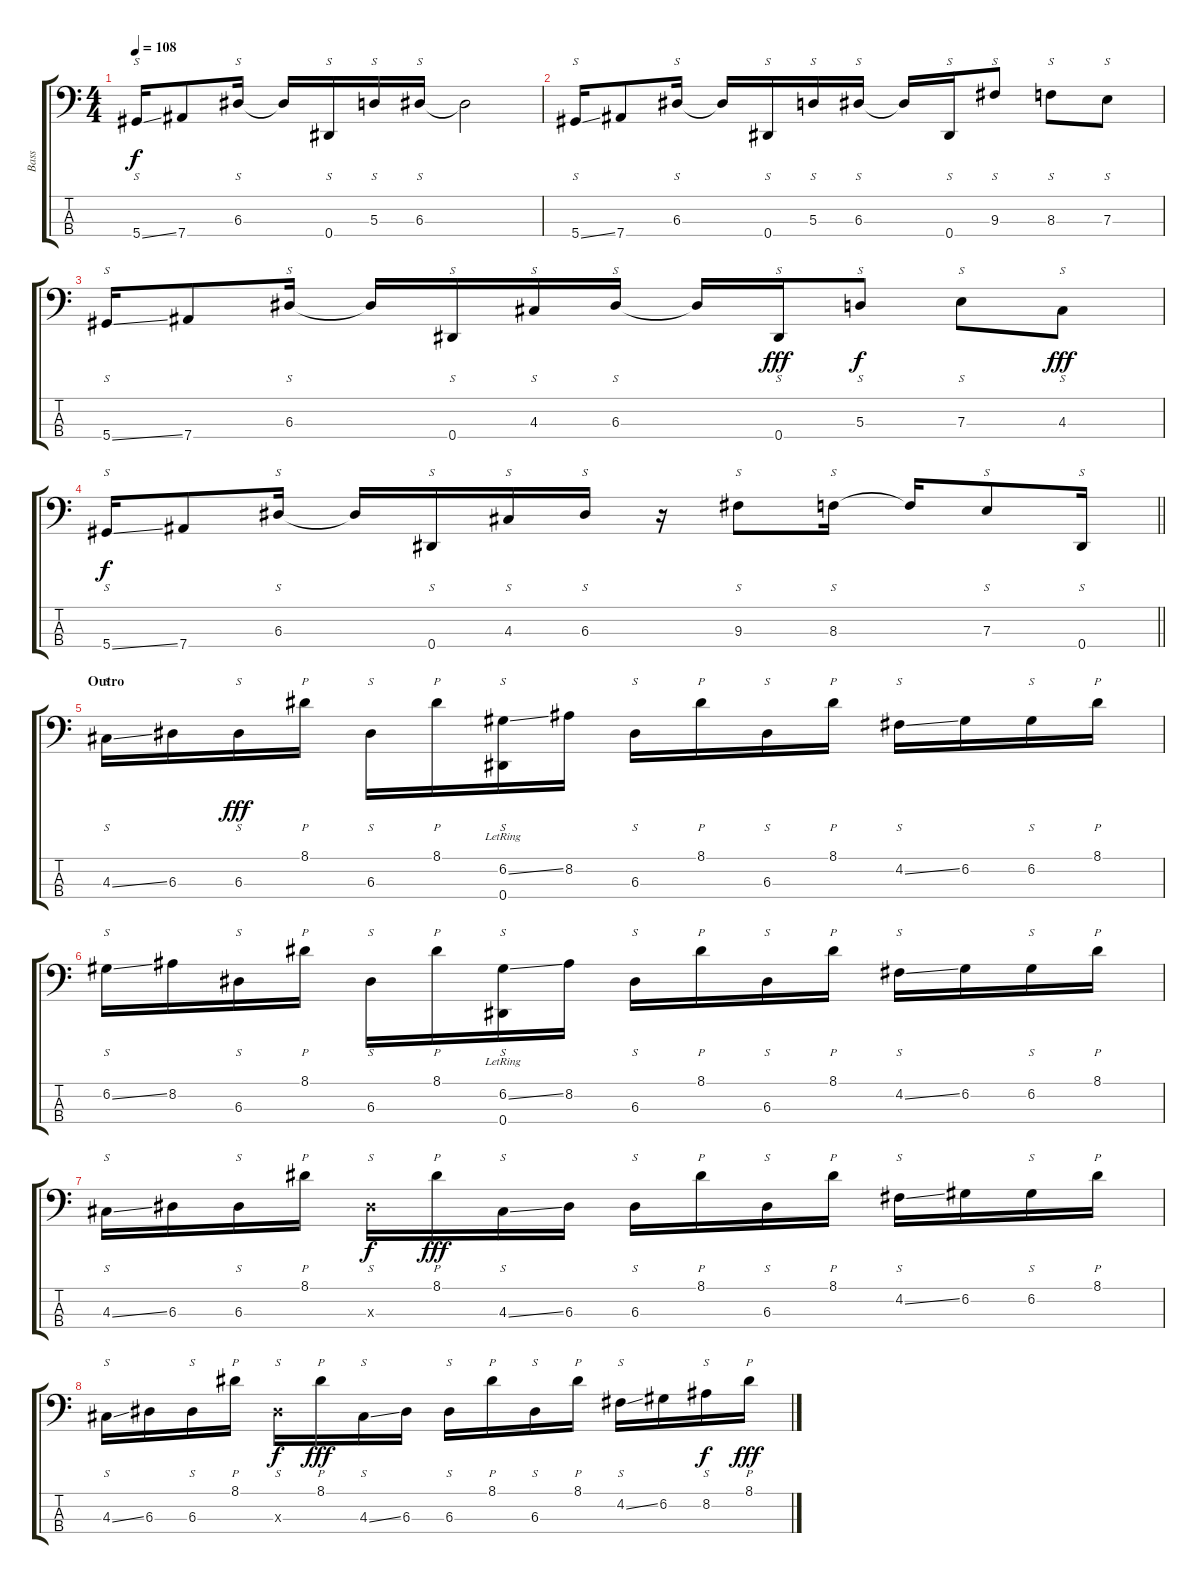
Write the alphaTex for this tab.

\track ("Bass" "Bass") {instrument slapbass1}
\staff {score tabs}
\tuning (G2 D2 A1 Eb1) {hide}
\ts (4 4)
\tempo 108
\clef f4
\ks c
5.4{ss}.16{s dy f} 7.4.8 6.3.16{s} 6.3{t}.16 0.4.16{s} 5.3.16{s} 6.3.16{s} 6.3{t}.2 |
5.4{ss}.16{s} 7.4.8 6.3.16{s} 6.3{t}.16 0.4.16{s} 5.3.16{s} 6.3.16{s} 6.3{t}.16 0.4.16{s} 9.3.8{s} 8.3.8{s} 7.3.8{s} |
5.4{ss}.16{s} 7.4.8 6.3.16{s} 6.3{t}.16 0.4.16{s} 4.3.16{s} 6.3.16{s} 6.3{t}.16 0.4.16{s dy fff} 5.3.8{s dy f} 7.3.8{s} 4.3.8{s dy fff} |
\barLineRight lightlight
5.4{ss}.16{s dy f} 7.4.8 6.3.16{s} 6.3{t}.16 0.4.16{s} 4.3.16{s} 6.3.16{s} r.16 9.3.8{s} 8.3.16{s} 8.3{t}.16 7.3.8{s} 0.4.16{s} |
\section ("" "Outro")
4.3{ss}.16{s} 6.3.16 6.3.16{s dy fff} 8.1.16{p} 6.3.16{s} 8.1.16{p} (6.2{ss} 0.4{lr}).16{s} 8.2.16 6.3.16{s} 8.1.16{p} 6.3.16{s} 8.1.16{p} 4.2{ss}.16{s} 6.2.16 6.2.16{s} 8.1.16{p} |
6.2{ss}.16{s} 8.2.16 6.3.16{s} 8.1.16{p} 6.3.16{s} 8.1.16{p} (6.2{ss} 0.4{lr}).16{s} 8.2.16 6.3.16{s} 8.1.16{p} 6.3.16{s} 8.1.16{p} 4.2{ss}.16{s} 6.2.16 6.2.16{s} 8.1.16{p} |
4.3{ss}.16{s} 6.3.16 6.3.16{s} 8.1.16{p} 6.3{x}.16{s dy f} 8.1.16{p dy fff} 4.3{ss}.16{s} 6.3.16 6.3.16{s} 8.1.16{p} 6.3.16{s} 8.1.16{p} 4.2{ss}.16{s} 6.2.16 6.2.16{s} 8.1.16{p} |
4.3{ss}.16{s} 6.3.16 6.3.16{s} 8.1.16{p} 6.3{x}.16{s dy f} 8.1.16{p dy fff} 4.3{ss}.16{s} 6.3.16 6.3.16{s} 8.1.16{p} 6.3.16{s} 8.1.16{p} 4.2{ss}.16{s} 6.2.16 8.2.16{s dy f} 8.1.16{p dy fff}
